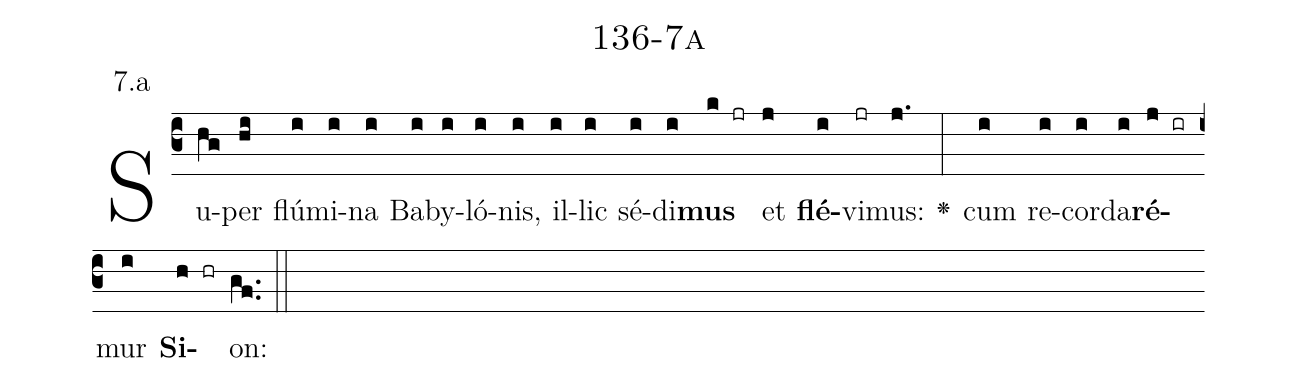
name: 136-7a;
annotation: 7.a;
%%
(c3)Su(hg)per(hi) flú(i)mi(i)na(i) Ba(i)by(i)ló(i)nis,(i) il(i)lic(i) sé(i)di(i)<b>mus</b>(k jr) et(j) <b>flé</b>(i)vi(jr)mus:(j.) <v>\greheightstar</v>(:) cum(i) re(i)cor(i)da(i)<b>ré</b>(j ir)mur(i) <b>Si</b>(h hr)on:(gf..) (::)


%E(i) u(i) o(j) u(i) a(h) e.(gf..) (::)
